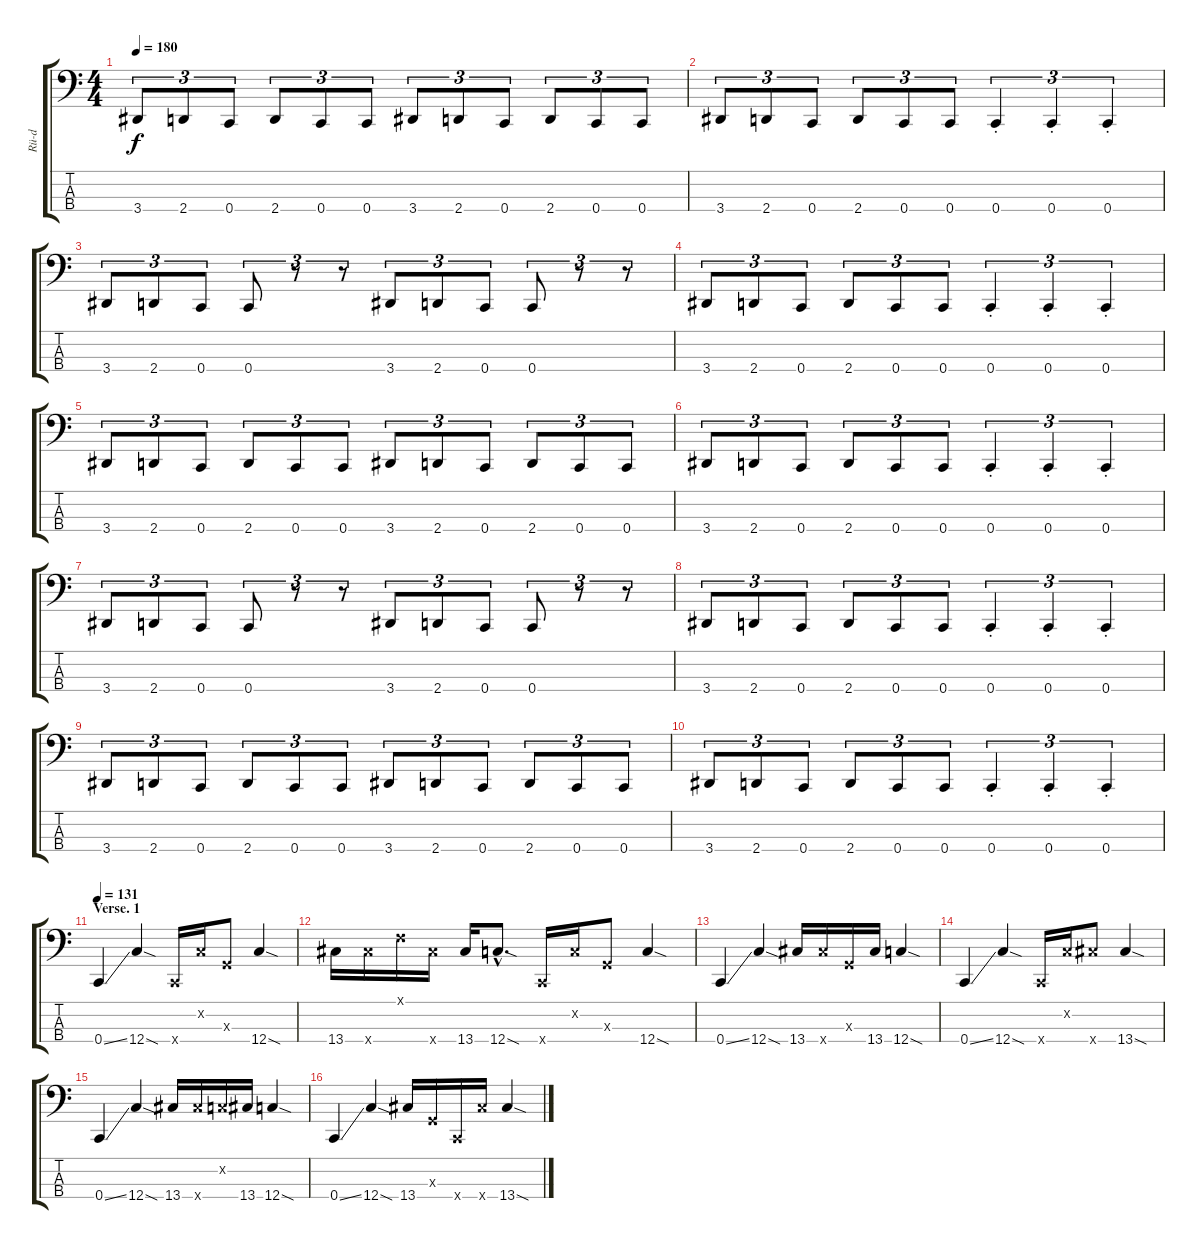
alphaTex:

\track ("Rü-d" "Rü-d") {instrument electricbassfinger}
\staff {score tabs}
\tuning (F2 C2 G1 C1) {hide}
\ts (4 4)
\tempo 180
\clef f4
\ks c
3.4.8{tu (3 2) dy f} 2.4.8{tu (3 2)} 0.4.8{tu (3 2)} 2.4.8{tu (3 2)} 0.4.8{tu (3 2)} 0.4.8{tu (3 2)} 3.4.8{tu (3 2)} 2.4.8{tu (3 2)} 0.4.8{tu (3 2)} 2.4.8{tu (3 2)} 0.4.8{tu (3 2)} 0.4.8{tu (3 2)} |
3.4.8{tu (3 2)} 2.4.8{tu (3 2)} 0.4.8{tu (3 2)} 2.4.8{tu (3 2)} 0.4.8{tu (3 2)} 0.4.8{tu (3 2)} 0.4{st}.4{tu (3 2)} 0.4{st}.4{tu (3 2)} 0.4{st}.4{tu (3 2)} |
3.4.8{tu (3 2)} 2.4.8{tu (3 2)} 0.4.8{tu (3 2)} 0.4.8{tu (3 2)} r.8{tu (3 2)} r.8{tu (3 2)} 3.4.8{tu (3 2)} 2.4.8{tu (3 2)} 0.4.8{tu (3 2)} 0.4.8{tu (3 2)} r.8{tu (3 2)} r.8{tu (3 2)} |
3.4.8{tu (3 2)} 2.4.8{tu (3 2)} 0.4.8{tu (3 2)} 2.4.8{tu (3 2)} 0.4.8{tu (3 2)} 0.4.8{tu (3 2)} 0.4{st}.4{tu (3 2)} 0.4{st}.4{tu (3 2)} 0.4{st}.4{tu (3 2)} |
3.4.8{tu (3 2)} 2.4.8{tu (3 2)} 0.4.8{tu (3 2)} 2.4.8{tu (3 2)} 0.4.8{tu (3 2)} 0.4.8{tu (3 2)} 3.4.8{tu (3 2)} 2.4.8{tu (3 2)} 0.4.8{tu (3 2)} 2.4.8{tu (3 2)} 0.4.8{tu (3 2)} 0.4.8{tu (3 2)} |
3.4.8{tu (3 2)} 2.4.8{tu (3 2)} 0.4.8{tu (3 2)} 2.4.8{tu (3 2)} 0.4.8{tu (3 2)} 0.4.8{tu (3 2)} 0.4{st}.4{tu (3 2)} 0.4{st}.4{tu (3 2)} 0.4{st}.4{tu (3 2)} |
3.4.8{tu (3 2)} 2.4.8{tu (3 2)} 0.4.8{tu (3 2)} 0.4.8{tu (3 2)} r.8{tu (3 2)} r.8{tu (3 2)} 3.4.8{tu (3 2)} 2.4.8{tu (3 2)} 0.4.8{tu (3 2)} 0.4.8{tu (3 2)} r.8{tu (3 2)} r.8{tu (3 2)} |
3.4.8{tu (3 2)} 2.4.8{tu (3 2)} 0.4.8{tu (3 2)} 2.4.8{tu (3 2)} 0.4.8{tu (3 2)} 0.4.8{tu (3 2)} 0.4{st}.4{tu (3 2)} 0.4{st}.4{tu (3 2)} 0.4{st}.4{tu (3 2)} |
3.4.8{tu (3 2)} 2.4.8{tu (3 2)} 0.4.8{tu (3 2)} 2.4.8{tu (3 2)} 0.4.8{tu (3 2)} 0.4.8{tu (3 2)} 3.4.8{tu (3 2)} 2.4.8{tu (3 2)} 0.4.8{tu (3 2)} 2.4.8{tu (3 2)} 0.4.8{tu (3 2)} 0.4.8{tu (3 2)} |
3.4.8{tu (3 2)} 2.4.8{tu (3 2)} 0.4.8{tu (3 2)} 2.4.8{tu (3 2)} 0.4.8{tu (3 2)} 0.4.8{tu (3 2)} 0.4{st}.4{tu (3 2)} 0.4{st}.4{tu (3 2)} 0.4{st}.4{tu (3 2)} |
\section ("" "Verse. 1")
\tempo 131
0.4{ss}.4{instrument slapbass1} 12.4{sod}.4 0.4{x}.16 0.2{x}.16 0.3{x}.8 12.4{sod}.4 |
13.4.16 13.4{x}.16 0.1{x}.16 13.4{x}.16 13.4.16 12.4{sod hac}.8{d} 0.4{x}.16 0.2{x}.16 0.3{x}.8 12.4{sod}.4 |
0.4{ss}.4 12.4{sod}.4 13.4.16 13.4{x}.16 0.3{x}.16 13.4.16 12.4{sod}.4 |
0.4{ss}.4 12.4{sod}.4 0.4{x}.16 0.2{x}.16 13.4{x}.8 13.4{sod}.4 |
0.4{ss}.4 12.4{sod}.4 13.4.16 13.4{x}.16 0.2{x}.16 13.4.16 12.4{sod}.4 |
0.4{ss}.4 12.4{sod}.4 13.4.16 0.3{x}.16 0.4{x}.16 13.4{x}.16 13.4{sod}.4
